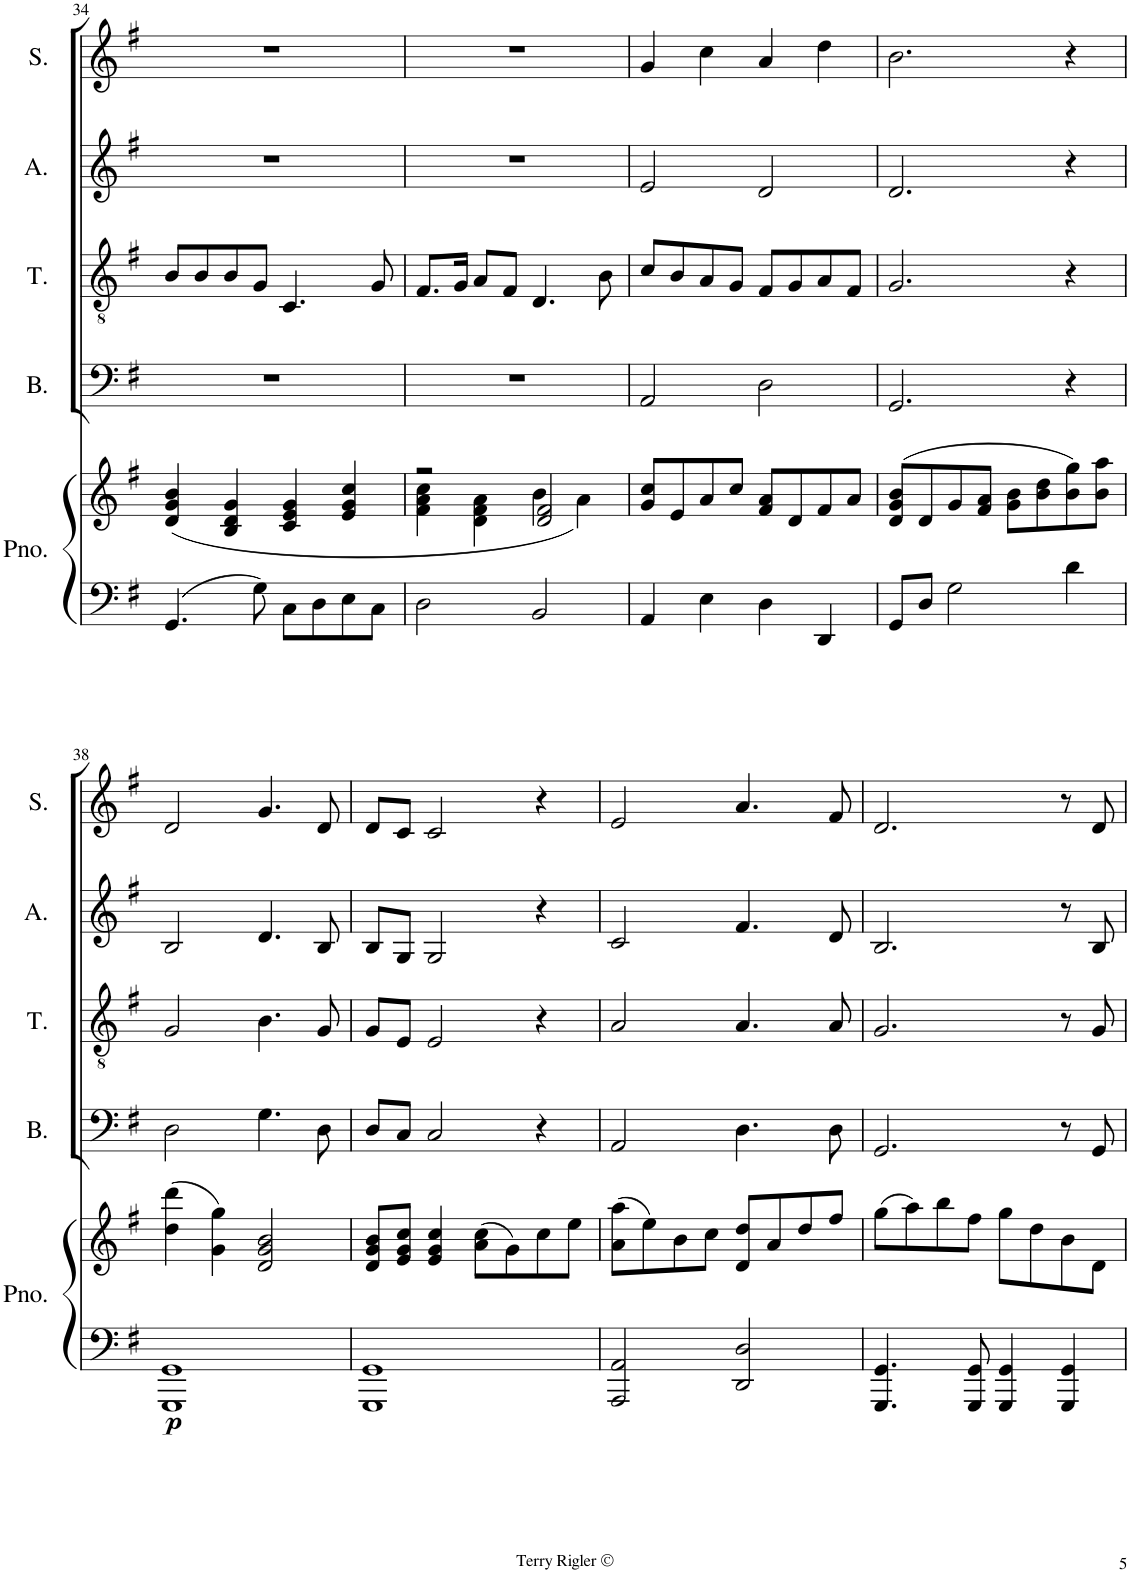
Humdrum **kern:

**kern	**kern	**dynam	**kern	**kern	**kern	**kern
*part5	*part5	*part5	*part4	*part3	*part2	*part1
*staff6	*staff5	*staff5/6	*staff4	*staff3	*staff2	*staff1
*I"Piano	*	*	*I"Bass	*I"Tenor	*I"Alto	*I"Soprano
*I'Pno.	*	*	*I'B.	*I'T.	*I'A.	*I'S.
!!LO:PB:g=z
*clefF4	*clefG2	*	*clefF4	*clefGv2	*clefG2	*clefG2
*k[f#]	*k[f#]	*	*k[f#]	*k[f#]	*k[f#]	*k[f#]
*M4/4	*M4/4	*	*M4/4	*M4/4	*M4/4	*M4/4
=34	=34	=34	=34	=34	=34	=34
4.GG/	(4d/ 4g/ 4b/	.	1r	8B/L	1r	1r
.	.	.	.	8B/	.	.
.	4B/ 4d/ 4g/	.	.	8B/	.	.
8G\	.	.	.	8G/J	.	.
8C\L	4c/ 4e/ 4g/	.	.	4.C/	.	.
8D\	.	.	.	.	.	.
8E\	4e/ 4g/ 4cc/	.	.	.	.	.
8C\J	.	.	.	8G/	.	.
=35	=35	=35	=35	=35	=35	=35
*	*^	*	*	*	*	*
2D\	2r	4f#\ 4a\ 4cc\	.	1r	8.F#/L	1r	1r
.	.	.	.	.	16G/Jk	.	.
.	.	4d\ 4f#\ 4a\	.	.	8A/L	.	.
.	.	.	.	.	8F#/J	.	.
2BB/	2d/ 2f#/	4b\	.	.	4.D/	.	.
.	.	4a\)	.	.	.	.	.
.	.	.	.	.	8B\	.	.
*	*v	*v	*	*	*	*	*
=36	=36	=36	=36	=36	=36	=36
4AA/	8g/ 8cc/L	.	2AA/	8c/L	2e/	4g/
.	8e/	.	.	8B/	.	.
4E\	8a/	.	.	8A/	.	4cc\
.	8cc/J	.	.	8G/J	.	.
4D\	8f#/ 8a/L	.	2D\	8F#/L	2d/	4a/
.	8d/	.	.	8G/	.	.
4DD/	8f#/	.	.	8A/	.	4dd\
.	8a/J	.	.	8F#/J	.	.
=37	=37	=37	=37	=37	=37	=37
8GG/L	(8d/ 8g/ 8b/L	.	2.GG/	2.G/	2.d/	2.b\
8D/J	8d/	.	.	.	.	.
2G\	8g/	.	.	.	.	.
.	8f#/ 8a/J	.	.	.	.	.
.	8g\ 8b\L	.	.	.	.	.
.	8b\ 8dd\	.	.	.	.	.
4d\	8b\ 8gg\)	.	4r	4r	4r	4r
.	8b\ 8aa\J	.	.	.	.	.
!!LO:LB:g=z
=38	=38	=38	=38	=38	=38	=38
!	!	!LO:DY:b=2	!	!	!	!
1GGG 1GG	(4dd\ 4ddd\	p	2D\	2G/	2B/	2d/
.	4g\ 4gg\)	.	.	.	.	.
.	2d/ 2g/ 2b/	.	4.G\	4.B\	4.d/	4.g/
.	.	.	8D\	8G/	8B/	8d/
=39	=39	=39	=39	=39	=39	=39
1GGG 1GG	8d/ 8g/ 8b/L	.	8D/L	8G/L	8B/L	8d/L
.	8e/ 8g/ 8cc/J	.	8C/J	8E/J	8G/J	8c/J
.	4e/ 4g/ 4cc/	.	2C/	2E/	2G/	2c/
.	(8a\ 8cc\L	.	.	.	.	.
.	8g\)	.	.	.	.	.
.	8cc\	.	4r	4r	4r	4r
.	8ee\J	.	.	.	.	.
=40	=40	=40	=40	=40	=40	=40
2AAA/ 2AA/	(8a\ 8aa\L	.	2AA/	2A/	2c/	2e/
.	8ee\)	.	.	.	.	.
.	8b\	.	.	.	.	.
.	8cc\J	.	.	.	.	.
2DD/ 2D/	8d/ 8dd/L	.	4.D\	4.A/	4.f#/	4.a/
.	8a/	.	.	.	.	.
.	8dd/	.	.	.	.	.
.	8ff#/J	.	8D\	8A/	8d/	8f#/
=41	=41	=41	=41	=41	=41	=41
4.GGG/ 4.GG/	(8gg\L	.	2.GG/	2.G/	2.B/	2.d/
.	8aa\)	.	.	.	.	.
.	8bb\	.	.	.	.	.
8GGG/ 8GG/	8ff#\J	.	.	.	.	.
4GGG/ 4GG/	8gg\L	.	.	.	.	.
.	8dd\	.	.	.	.	.
4GGG/ 4GG/	8b\	.	8r	8r	8r	8r
.	8d\J	.	8GG/	8G/	8B/	8d/
=	=	=	=	=	=	=
*-	*-	*-	*-	*-	*-	*-
